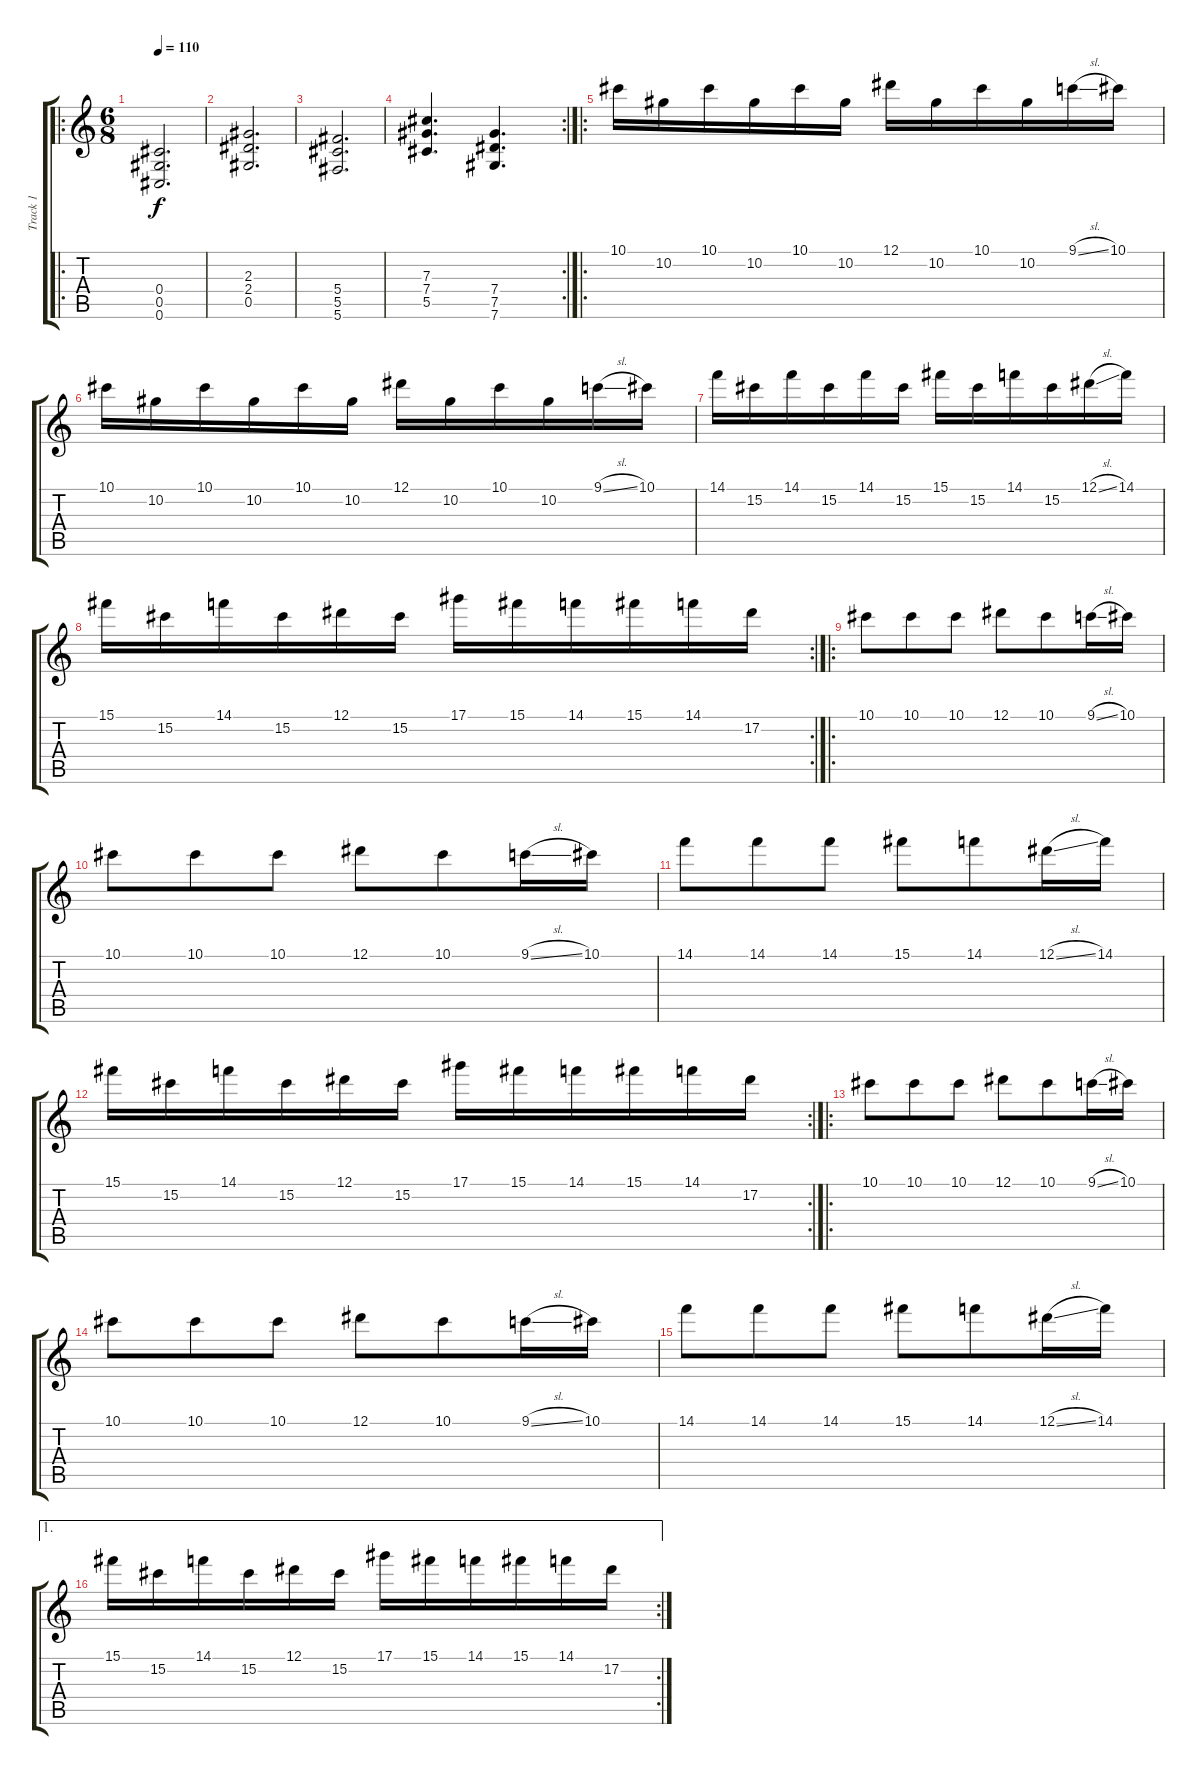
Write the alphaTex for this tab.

\track ("Track 1" "Track 1") {instrument distortionguitar}
\staff {score tabs}
\tuning (Eb4 Bb3 Gb3 Db3 Ab2 Db2) {hide}
\ro
\ts (6 8)
\tempo 110
\clef g2
\ks c
(0.4 0.5 0.6).2{d dy f} |
(2.3 2.4 0.5).2{d} |
(5.4 5.5 5.6).2{d} |
\rc 2
(7.3 7.4 5.5).4{d} (7.4 7.5 7.6).4{d} |
\ro
10.1.16 10.2.16 10.1.16 10.2.16 10.1.16 10.2.16 12.1.16 10.2.16 10.1.16 10.2.16 9.1{sl}.16 10.1.16 |
10.1.16 10.2.16 10.1.16 10.2.16 10.1.16 10.2.16 12.1.16 10.2.16 10.1.16 10.2.16 9.1{sl}.16 10.1.16 |
14.1.16 15.2.16 14.1.16 15.2.16 14.1.16 15.2.16 15.1.16 15.2.16 14.1.16 15.2.16 12.1{sl}.16 14.1.16 |
\rc 2
15.1.16 15.2.16 14.1.16 15.2.16 12.1.16 15.2.16 17.1.16 15.1.16 14.1.16 15.1.16 14.1.16 17.2.16 |
\ro
10.1.8{instrument acousticguitarsteel} 10.1.8 10.1.8 12.1.8 10.1.8 9.1{sl}.16 10.1.16 |
10.1.8{instrument acousticguitarsteel} 10.1.8 10.1.8 12.1.8 10.1.8 9.1{sl}.16 10.1.16 |
14.1.8 14.1.8 14.1.8 15.1.8 14.1.8 12.1{sl}.16 14.1.16 |
\rc 2
15.1.16 15.2.16 14.1.16 15.2.16 12.1.16 15.2.16 17.1.16 15.1.16 14.1.16 15.1.16 14.1.16 17.2.16 |
\ro
10.1.8{instrument acousticguitarsteel} 10.1.8 10.1.8 12.1.8 10.1.8 9.1{sl}.16 10.1.16 |
10.1.8{instrument acousticguitarsteel} 10.1.8 10.1.8 12.1.8 10.1.8 9.1{sl}.16 10.1.16 |
14.1.8 14.1.8 14.1.8 15.1.8 14.1.8 12.1{sl}.16 14.1.16 |
\ae 1
\rc 2
15.1.16 15.2.16 14.1.16 15.2.16 12.1.16 15.2.16 17.1.16 15.1.16 14.1.16 15.1.16 14.1.16 17.2.16
